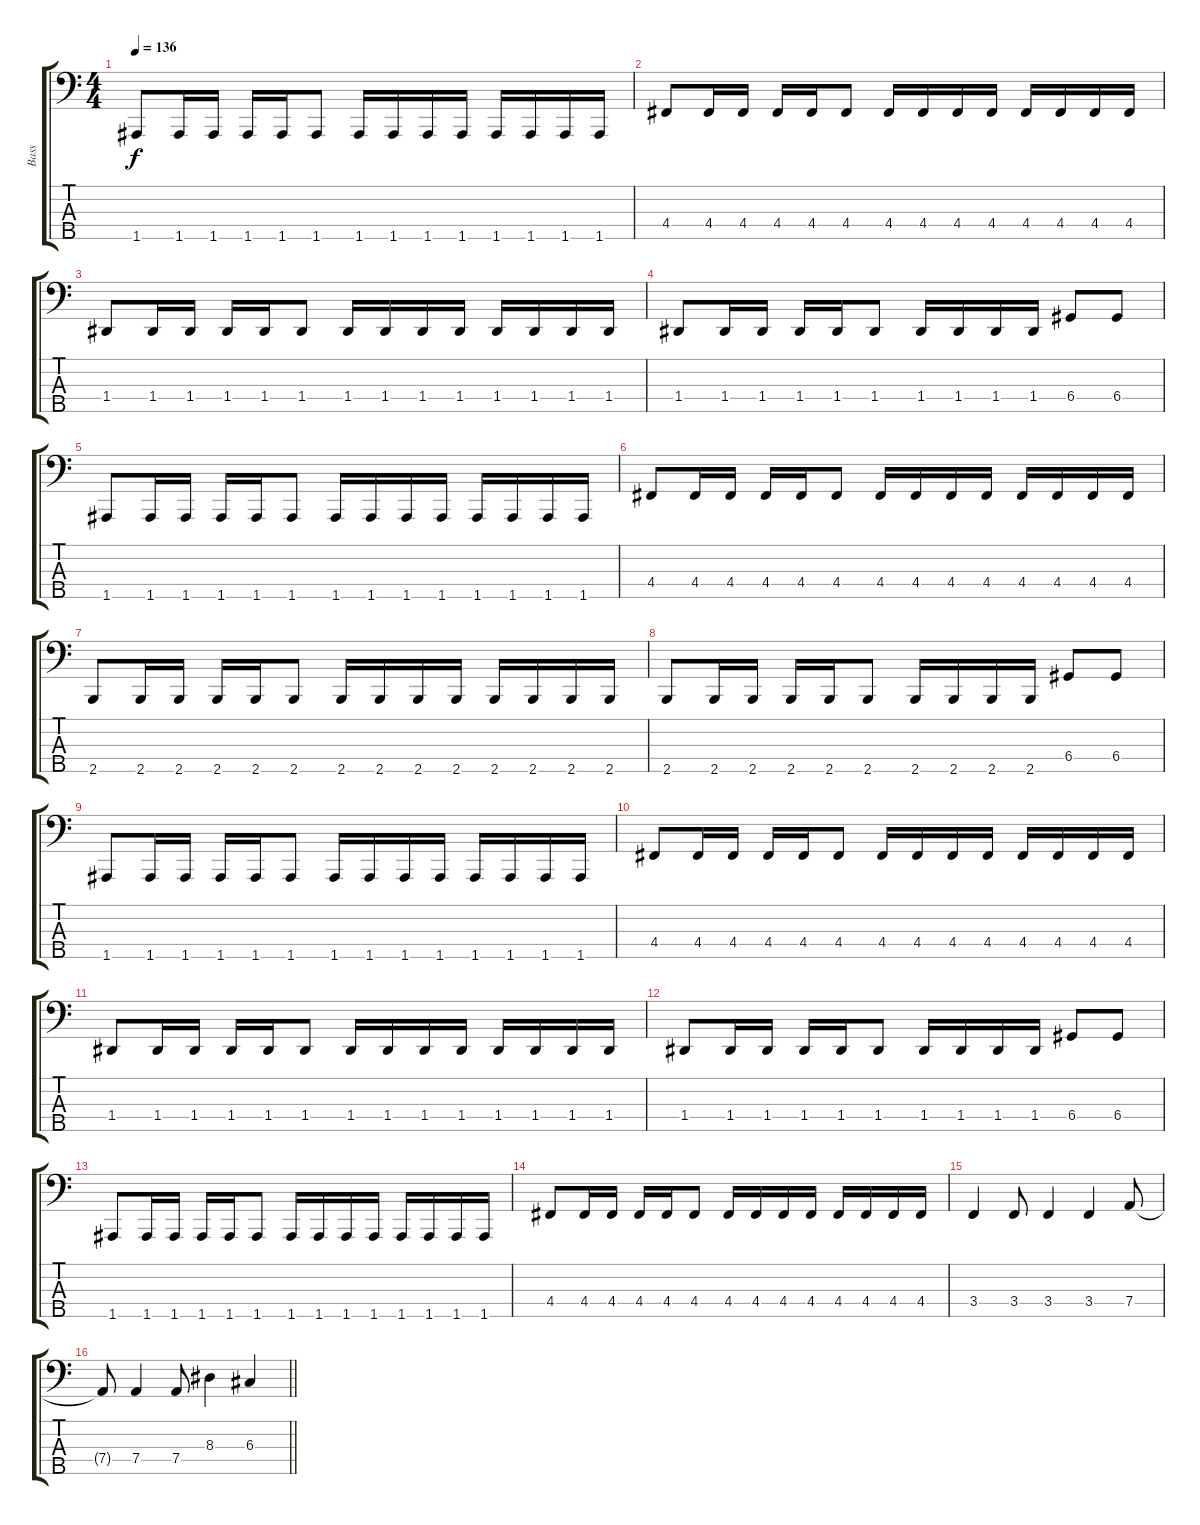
\track ("Bass" "Bass") {instrument electricbassfinger}
\staff {score tabs}
\tuning (F2 C2 G1 D1 A0) {hide}
\ts (4 4)
\section ("" "")
\tempo 136
\clef f4
\ks c
1.5.8{dy f} 1.5.16 1.5.16 1.5.16 1.5.16 1.5.8 1.5.16 1.5.16 1.5.16 1.5.16 1.5.16 1.5.16 1.5.16 1.5.16 |
4.4.8 4.4.16 4.4.16 4.4.16 4.4.16 4.4.8 4.4.16 4.4.16 4.4.16 4.4.16 4.4.16 4.4.16 4.4.16 4.4.16 |
1.4.8 1.4.16 1.4.16 1.4.16 1.4.16 1.4.8 1.4.16 1.4.16 1.4.16 1.4.16 1.4.16 1.4.16 1.4.16 1.4.16 |
1.4.8 1.4.16 1.4.16 1.4.16 1.4.16 1.4.8 1.4.16 1.4.16 1.4.16 1.4.16 6.4.8 6.4.8 |
1.5.8 1.5.16 1.5.16 1.5.16 1.5.16 1.5.8 1.5.16 1.5.16 1.5.16 1.5.16 1.5.16 1.5.16 1.5.16 1.5.16 |
4.4.8 4.4.16 4.4.16 4.4.16 4.4.16 4.4.8 4.4.16 4.4.16 4.4.16 4.4.16 4.4.16 4.4.16 4.4.16 4.4.16 |
2.5.8 2.5.16 2.5.16 2.5.16 2.5.16 2.5.8 2.5.16 2.5.16 2.5.16 2.5.16 2.5.16 2.5.16 2.5.16 2.5.16 |
2.5.8 2.5.16 2.5.16 2.5.16 2.5.16 2.5.8 2.5.16 2.5.16 2.5.16 2.5.16 6.4.8 6.4.8 |
1.5.8 1.5.16 1.5.16 1.5.16 1.5.16 1.5.8 1.5.16 1.5.16 1.5.16 1.5.16 1.5.16 1.5.16 1.5.16 1.5.16 |
4.4.8 4.4.16 4.4.16 4.4.16 4.4.16 4.4.8 4.4.16 4.4.16 4.4.16 4.4.16 4.4.16 4.4.16 4.4.16 4.4.16 |
1.4.8 1.4.16 1.4.16 1.4.16 1.4.16 1.4.8 1.4.16 1.4.16 1.4.16 1.4.16 1.4.16 1.4.16 1.4.16 1.4.16 |
1.4.8 1.4.16 1.4.16 1.4.16 1.4.16 1.4.8 1.4.16 1.4.16 1.4.16 1.4.16 6.4.8 6.4.8 |
1.5.8 1.5.16 1.5.16 1.5.16 1.5.16 1.5.8 1.5.16 1.5.16 1.5.16 1.5.16 1.5.16 1.5.16 1.5.16 1.5.16 |
4.4.8 4.4.16 4.4.16 4.4.16 4.4.16 4.4.8 4.4.16 4.4.16 4.4.16 4.4.16 4.4.16 4.4.16 4.4.16 4.4.16 |
3.4.4 3.4.8 3.4.4 3.4.4 7.4.8 |
\barLineRight lightlight
7.4{t}.8 7.4.4 7.4.8 8.3.4 6.3.4
